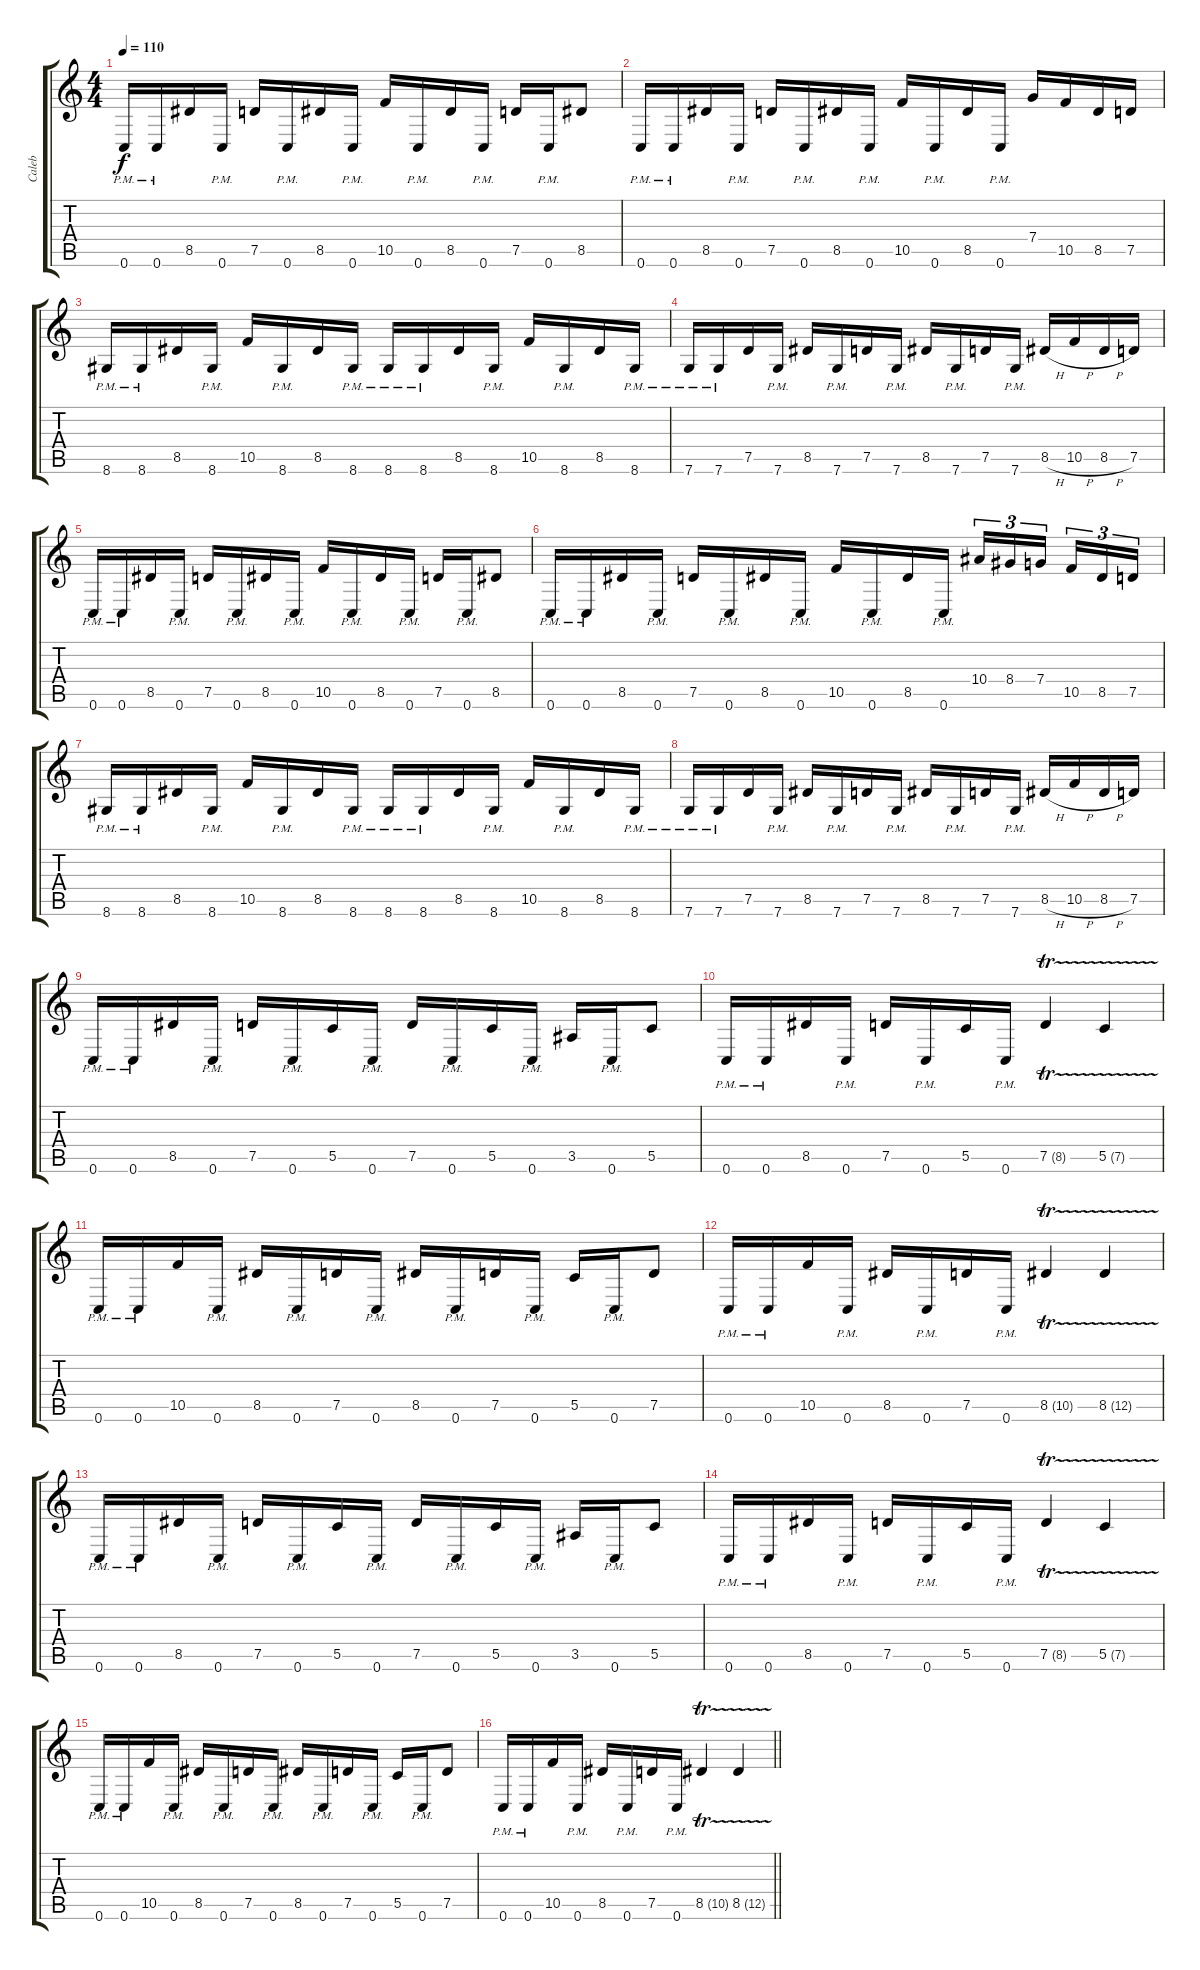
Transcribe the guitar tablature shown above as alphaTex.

\track ("Caleb" "Caleb") {instrument distortionguitar}
\staff {score tabs}
\tuning (D4 A3 F3 C3 G2 C2) {hide}
\ts (4 4)
\tempo 110
\clef g2
\ks c
0.6{pm}.16{dy f} 0.6{pm}.16 8.5.16 0.6{pm}.16 7.5.16 0.6{pm}.16 8.5.16 0.6{pm}.16 10.5.16 0.6{pm}.16 8.5.16 0.6{pm}.16 7.5.16 0.6{pm}.16 8.5.8 |
0.6{pm}.16 0.6{pm}.16 8.5.16 0.6{pm}.16 7.5.16 0.6{pm}.16 8.5.16 0.6{pm}.16 10.5.16 0.6{pm}.16 8.5.16 0.6{pm}.16 7.4.16 10.5.16 8.5.16 7.5.16 |
8.6{pm}.16 8.6{pm}.16 8.5.16 8.6{pm}.16 10.5.16 8.6{pm}.16 8.5.16 8.6{pm}.16 8.6{pm}.16 8.6{pm}.16 8.5.16 8.6{pm}.16 10.5.16 8.6{pm}.16 8.5.16 8.6{pm}.16 |
7.6{pm}.16 7.6{pm}.16 7.5.16 7.6{pm}.16 8.5.16 7.6{pm}.16 7.5.16 7.6{pm}.16 8.5.16 7.6{pm}.16 7.5.16 7.6{pm}.16 8.5{h}.16 10.5{h}.16 8.5{h}.16 7.5.16 |
0.6{pm}.16 0.6{pm}.16 8.5.16 0.6{pm}.16 7.5.16 0.6{pm}.16 8.5.16 0.6{pm}.16 10.5.16 0.6{pm}.16 8.5.16 0.6{pm}.16 7.5.16 0.6{pm}.16 8.5.8 |
0.6{pm}.16 0.6{pm}.16 8.5.16 0.6{pm}.16 7.5.16 0.6{pm}.16 8.5.16 0.6{pm}.16 10.5.16 0.6{pm}.16 8.5.16 0.6{pm}.16 10.4.16{tu (3 2)} 8.4.16{tu (3 2)} 7.4.16{tu (3 2) beam splitsecondary} 10.5.16{tu (3 2)} 8.5.16{tu (3 2)} 7.5.16{tu (3 2)} |
8.6{pm}.16 8.6{pm}.16 8.5.16 8.6{pm}.16 10.5.16 8.6{pm}.16 8.5.16 8.6{pm}.16 8.6{pm}.16 8.6{pm}.16 8.5.16 8.6{pm}.16 10.5.16 8.6{pm}.16 8.5.16 8.6{pm}.16 |
7.6{pm}.16 7.6{pm}.16 7.5.16 7.6{pm}.16 8.5.16 7.6{pm}.16 7.5.16 7.6{pm}.16 8.5.16 7.6{pm}.16 7.5.16 7.6{pm}.16 8.5{h}.16 10.5{h}.16 8.5{h}.16 7.5.16 |
0.6{pm}.16 0.6{pm}.16 8.5.16 0.6{pm}.16 7.5.16 0.6{pm}.16 5.5.16 0.6{pm}.16 7.5.16 0.6{pm}.16 5.5.16 0.6{pm}.16 3.5.16 0.6{pm}.16 5.5.8 |
0.6{pm}.16 0.6{pm}.16 8.5.16 0.6{pm}.16 7.5.16 0.6{pm}.16 5.5.16 0.6{pm}.16 7.5{tr (8 16)}.4 5.5{tr (7 16)}.4 |
0.6{pm}.16 0.6{pm}.16 10.5.16 0.6{pm}.16 8.5.16 0.6{pm}.16 7.5.16 0.6{pm}.16 8.5.16 0.6{pm}.16 7.5.16 0.6{pm}.16 5.5.16 0.6{pm}.16 7.5.8 |
0.6{pm}.16 0.6{pm}.16 10.5.16 0.6{pm}.16 8.5.16 0.6{pm}.16 7.5.16 0.6{pm}.16 8.5{tr (10 16)}.4 8.5{tr (12 16)}.4 |
0.6{pm}.16 0.6{pm}.16 8.5.16 0.6{pm}.16 7.5.16 0.6{pm}.16 5.5.16 0.6{pm}.16 7.5.16 0.6{pm}.16 5.5.16 0.6{pm}.16 3.5.16 0.6{pm}.16 5.5.8 |
0.6{pm}.16 0.6{pm}.16 8.5.16 0.6{pm}.16 7.5.16 0.6{pm}.16 5.5.16 0.6{pm}.16 7.5{tr (8 16)}.4 5.5{tr (7 16)}.4 |
0.6{pm}.16 0.6{pm}.16 10.5.16 0.6{pm}.16 8.5.16 0.6{pm}.16 7.5.16 0.6{pm}.16 8.5.16 0.6{pm}.16 7.5.16 0.6{pm}.16 5.5.16 0.6{pm}.16 7.5.8 |
\barLineRight lightlight
0.6{pm}.16 0.6{pm}.16 10.5.16 0.6{pm}.16 8.5.16 0.6{pm}.16 7.5.16 0.6{pm}.16 8.5{tr (10 16)}.4 8.5{tr (12 16)}.4
